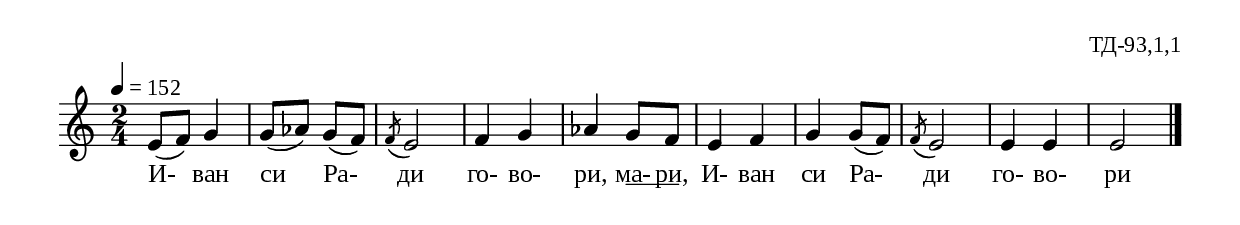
%{
TD_093_1_01
%}

\include "td-preamble.ly"

\score {
\relative c' {
 \tempo 4 = 152
 \time 2/4
e8( f) g4 | g8( aes) g( f) | \acciaccatura f8 e2 | f4 g | aes g8 f |
e4 f | g g8( f) | \acciaccatura f8 e2 | e4 e | e2
 \bar "|." 
}
\addlyrics { И- ван си Ра- ди го- во- ри, ма- \startTextSpan ри, \stopTextSpan 
И- ван си Ра- ди го- во- ри }
%
\layout {
  indent = #0
  line-width = 190\mm
  ragged-right=##f
  \context {
      \Lyrics
      \consists "Text_spanner_engraver"
      \override TextSpanner #'direction = #DOWN
      \override TextSpanner #'style = #'line    
      \override TextSpanner #'outside-staff-priority = ##f
      \override TextSpanner #'padding = #0.2 % sets the distance of the line from the lyrics
      \override TextSpanner #'bound-details =
      #`((left . ((Y . 0)
                  (padding . 0)
                  (attach-dir . ,LEFT)))
         (left-broken . ((end-on-note . #t)))
         (right . ((Y . 0)
                   (padding . 0)
                   (attach-dir . ,RIGHT))))
    }
}
%
\midi { 
	\context {
		\Score
		tempoWholesPerMinute = #(ly:make-moment 152 4)
		}
	}
}
%
\header{
  opus = "ТД-93,1,1"
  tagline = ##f
}


